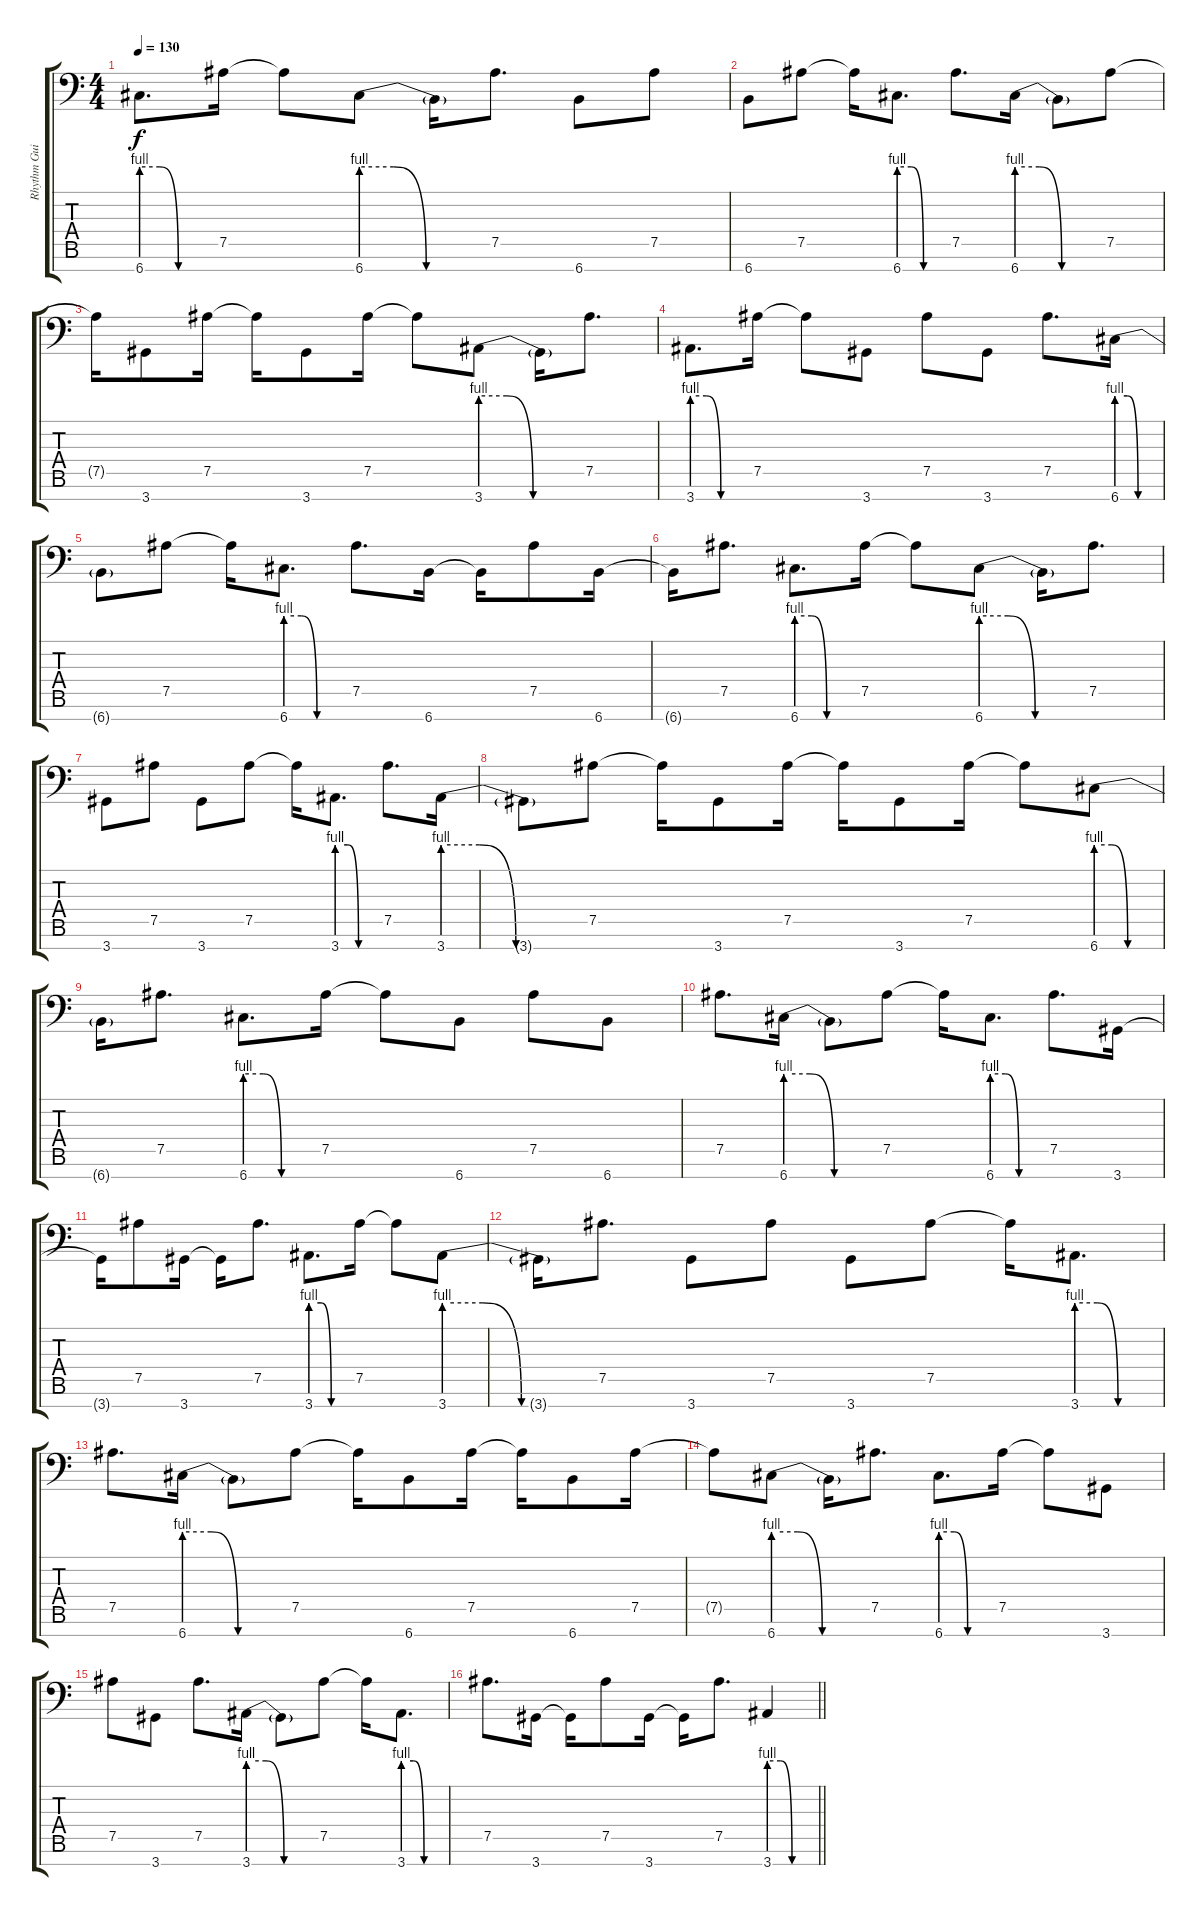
\track ("Rhythm Guitar 1 (Marten Hagstrom)" "Rhythm Gui") {instrument distortionguitar}
\staff {score tabs}
\tuning (Bb3 F3 Db3 Ab2 Eb2 Bb1 F1) {hide}
\ts (4 4)
\tempo 130
\clef f4
\ks c
6.7{be (custom 0 4 15 4 30 0 60 0)}.8{d dy f} 7.5.16 7.5{t}.8 6.7{be (custom 0 4 15 4 30 0 60 0)}.8 6.7{t}.16 7.5.8{d} 6.7.8 7.5.8 |
6.7.8 7.5.8 7.5{t}.16 6.7{be (custom 0 4 15 4 30 0 60 0)}.8{d} 7.5.8{d} 6.7{be (custom 0 4 15 4 30 0 60 0)}.16 6.7{t}.8 7.5.8 |
7.5{t}.16 3.7.8 7.5.16 7.5{t}.16 3.7.8 7.5.16 7.5{t}.8 3.7{be (custom 0 4 15 4 30 0 60 0)}.8 3.7{t}.16 7.5.8{d} |
3.7{be (custom 0 4 15 4 30 0 60 0)}.8{d} 7.5.16 7.5{t}.8 3.7.8 7.5.8 3.7.8 7.5.8{d} 6.7{be (custom 0 4 15 4 30 0 60 0)}.16 |
6.7{t}.8 7.5.8 7.5{t}.16 6.7{be (custom 0 4 15 4 30 0 60 0)}.8{d} 7.5.8{d} 6.7.16 6.7{t}.16 7.5.8 6.7.16 |
6.7{t}.16 7.5.8{d} 6.7{be (custom 0 4 15 4 30 0 60 0)}.8{d} 7.5.16 7.5{t}.8 6.7{be (custom 0 4 15 4 30 0 60 0)}.8 6.7{t}.16 7.5.8{d} |
3.7.8 7.5.8 3.7.8 7.5.8 7.5{t}.16 3.7{be (custom 0 4 15 4 30 0 60 0)}.8{d} 7.5.8{d} 3.7{be (custom 0 4 15 4 30 0 60 0)}.16 |
3.7{t}.8 7.5.8 7.5{t}.16 3.7.8 7.5.16 7.5{t}.16 3.7.8 7.5.16 7.5{t}.8 6.7{be (custom 0 4 15 4 30 0 60 0)}.8 |
6.7{t}.16 7.5.8{d} 6.7{be (custom 0 4 15 4 30 0 60 0)}.8{d} 7.5.16 7.5{t}.8 6.7.8 7.5.8 6.7.8 |
7.5.8{d} 6.7{be (custom 0 4 15 4 30 0 60 0)}.16 6.7{t}.8 7.5.8 7.5{t}.16 6.7{be (custom 0 4 15 4 30 0 60 0)}.8{d} 7.5.8{d} 3.7.16 |
3.7{t}.16 7.5.8 3.7.16 3.7{t}.16 7.5.8{d} 3.7{be (custom 0 4 15 4 30 0 60 0)}.8{d} 7.5.16 7.5{t}.8 3.7{be (custom 0 4 15 4 30 0 60 0)}.8 |
3.7{t}.16 7.5.8{d} 3.7.8 7.5.8 3.7.8 7.5.8 7.5{t}.16 3.7{be (custom 0 4 15 4 30 0 60 0)}.8{d} |
7.5.8{d} 6.7{be (custom 0 4 15 4 30 0 60 0)}.16 6.7{t}.8 7.5.8 7.5{t}.16 6.7.8 7.5.16 7.5{t}.16 6.7.8 7.5.16 |
7.5{t}.8 6.7{be (custom 0 4 15 4 30 0 60 0)}.8 6.7{t}.16 7.5.8{d} 6.7{be (custom 0 4 15 4 30 0 60 0)}.8{d} 7.5.16 7.5{t}.8 3.7.8 |
7.5.8 3.7.8 7.5.8{d} 3.7{be (custom 0 4 15 4 30 0 60 0)}.16 3.7{t}.8 7.5.8 7.5{t}.16 3.7{be (custom 0 4 15 4 30 0 60 0)}.8{d} |
\barLineRight lightlight
7.5.8{d} 3.7.16 3.7{t}.16 7.5.8 3.7.16 3.7{t}.16 7.5.8{d} 3.7{be (custom 0 4 15 4 30 0 60 0)}.4
